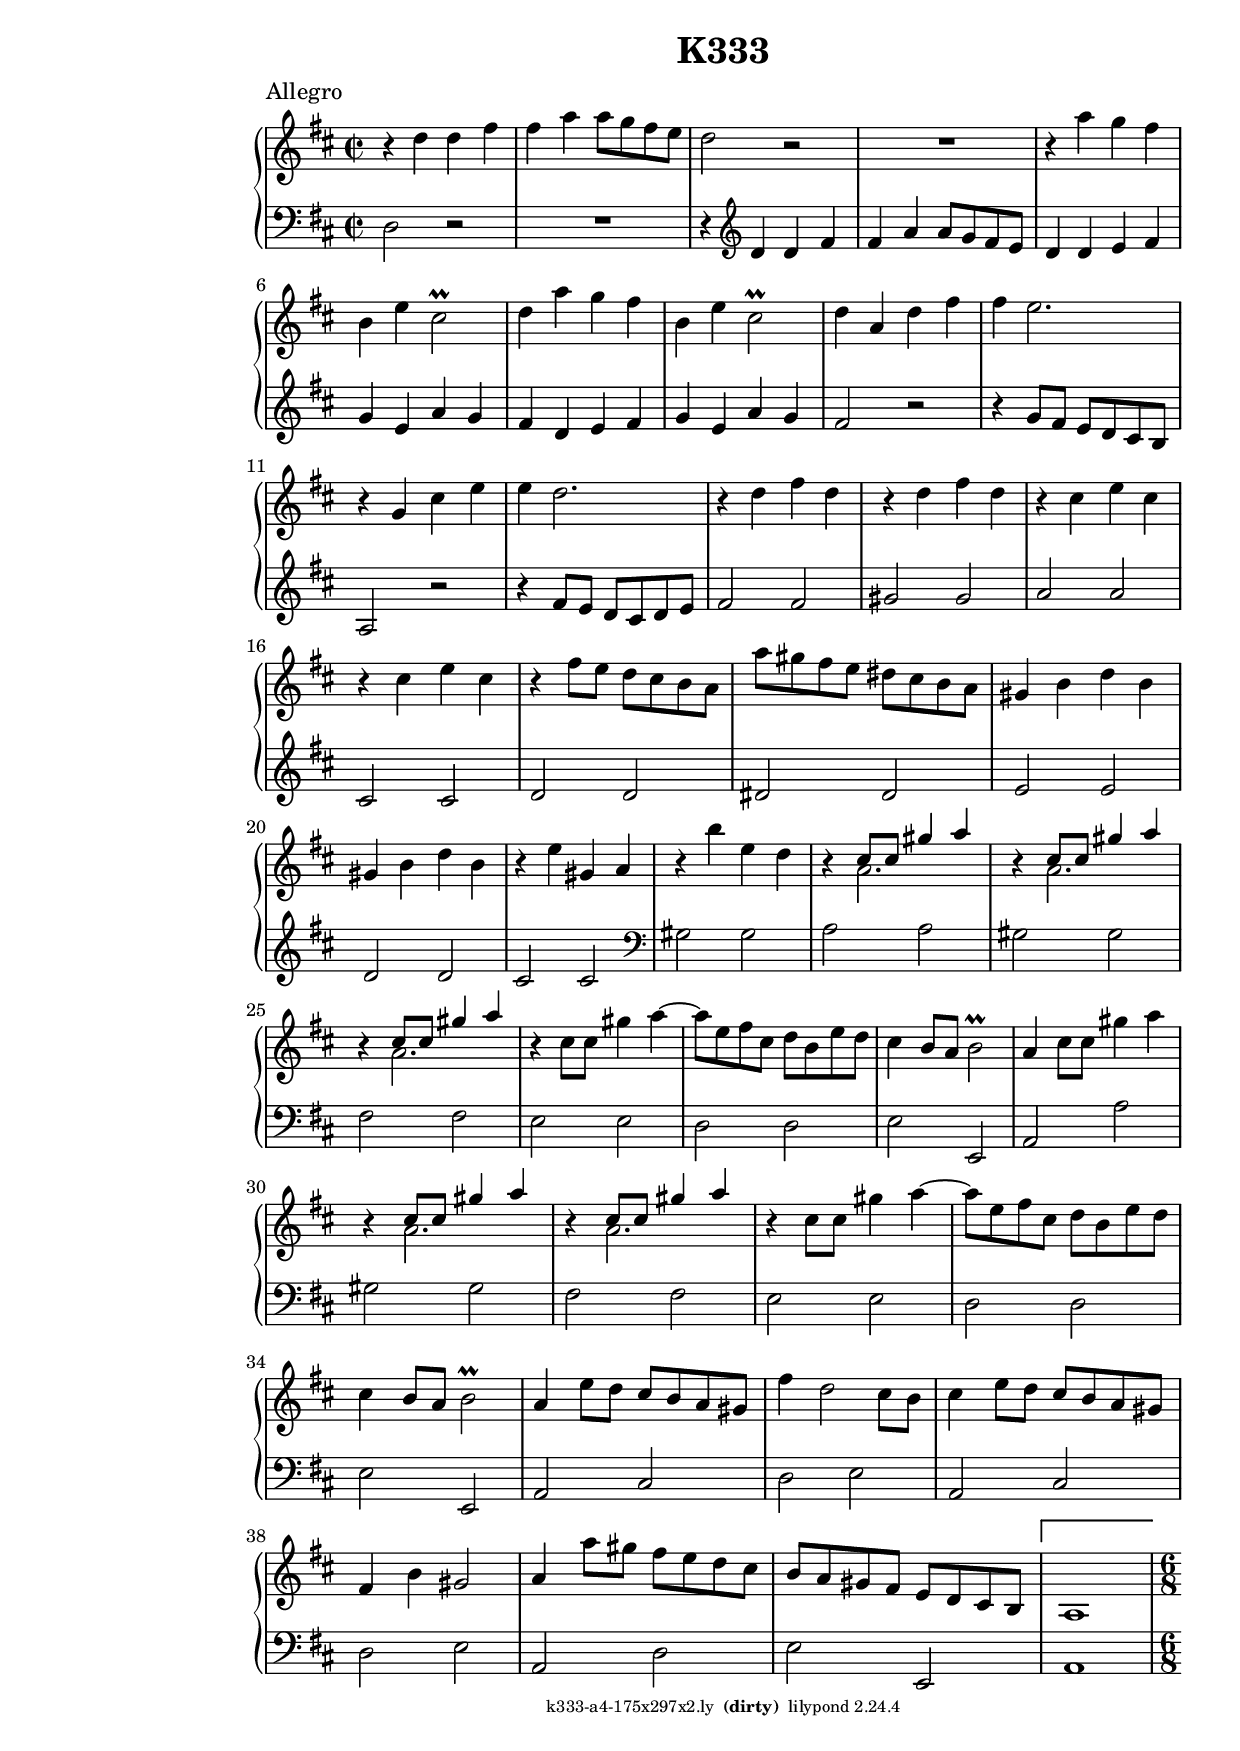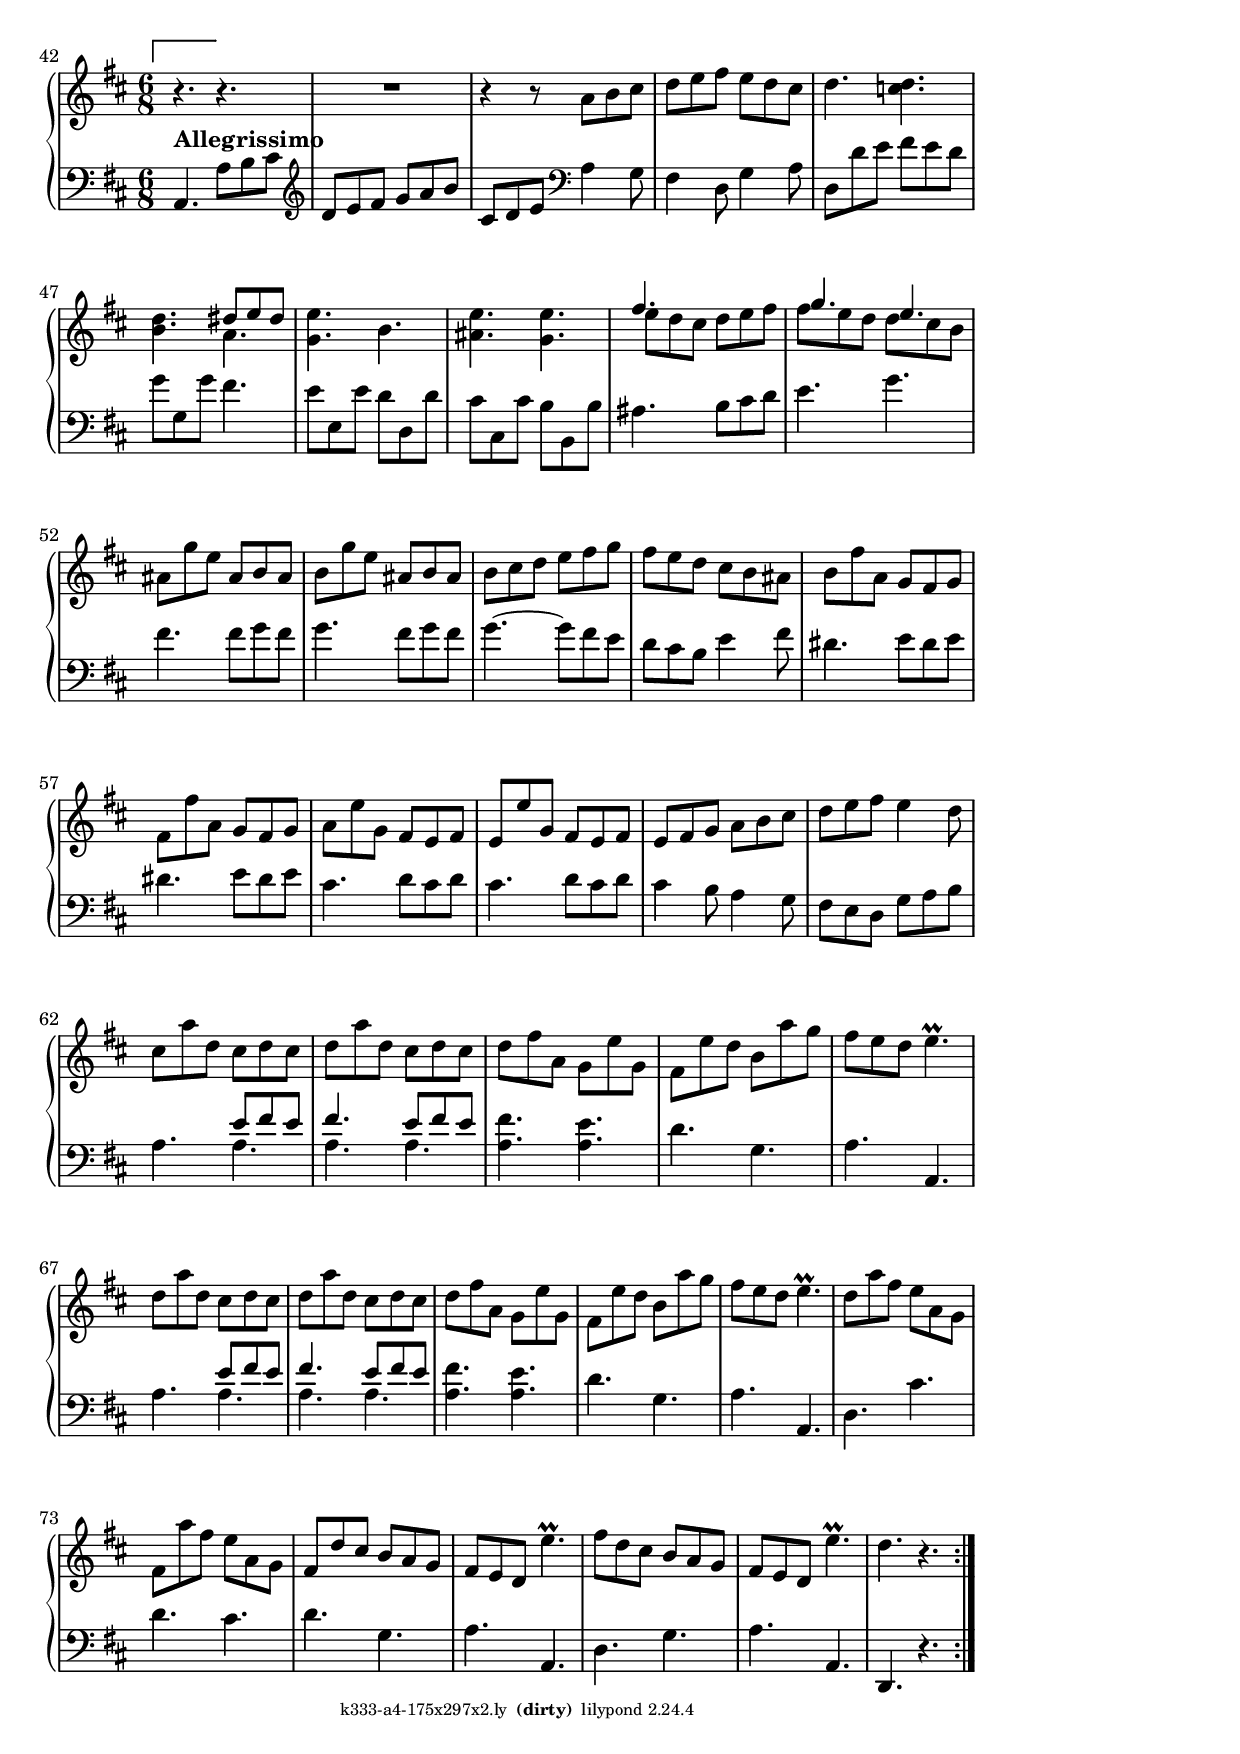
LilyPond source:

\version "2.19.20"

\include "../../include/general.ily"
\include "../../include/a4-175x297.ily"

#(set-global-staff-size 20.0)

breaks = {s1*41 \pageBreak }
\version "2.18.2"

\header {
  title = "K333"
  meter = "Allegro"
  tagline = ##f
}

global = {
  \key d \major
  \time 2/2
}

right = \relative c'' {
  \global
 
  \repeat volta 2 {
    r4 d d fis
    fis a a8 g fis e
    d2 r
    R1
    r4 a' g fis
    
    b, e cis2-\prall
    d4 a' g fis
    b, e cis2-\prall
    d4 a d fis
    fis e2.
    
    r4 g, cis e
    e d2.
    r4 d fis d
    r d fis d
    r cis e cis
    r cis e cis
    
    r fis8 e d cis b a
    a' gis fis e dis cis b a
    gis4 b d b
    gis b d b
    r e gis, a
    r b' e, d
    r4

    \repeat unfold 3 { 
      <<{ cis8 cis gis'4 a } \\ { a,2. }>> r4 }
    cis8 cis gis'4 a ~
    a8 e fis cis d b e d
    cis4 b8 a b2-\prall
    a4 cis8 cis gis'4 a r
    
    \repeat unfold 2 { 
      <<{ cis,8 cis gis'4 a } \\ { a,2. }>> r4 }
    cis8 cis gis'4 a ~
    a8 e fis cis d b e d
    cis4 b8 a b2-\prall
    a4 e'8 d cis b a gis
    fis'4 d2 cis8 b
    
    cis4 e8 d cis b a gis
    fis4 b gis2
    a4 a'8 gis fis e d cis
    b a gis fis e d cis b
    \set Score.repeatCommands = #'((volta ""))
    a1
    \set Score.repeatCommands = #'((volta #f))
  }

  \repeat volta 2 {
    \time 6/8

    \set Score.repeatCommands = #'((volta ""))
    r4.
    \set Score.repeatCommands = #'((volta #f))
    r
    R2.
    r4 r8 a' b cis
    d e fis e d cis
    d4. <c d>
    
    <b d> <<{ dis8 e dis } \\ { a4. }>>
    <g e'>4. b
    <ais e'> <g e'>
    <<{ fis'4. s } \\ { e8 d cis d e fis }>>
    <<{ g4. e } \\ { fis8 e d d cis b }>>
    
    ais g' e ais, b ais
    b g' e ais, b ais
    b cis d e fis g
    fis e d cis b ais
    b fis' a, g fis g
    
    fis fis' a, g fis g
    a e' g, fis e fis
    e e' g, fis e fis
    e fis g a b cis
    d e fis e4 d8
    
    cis a' d, cis d cis
    d a' d, cis d cis
    d fis a, g e' g,
    fis e' d b a' g
    fis e d e4.-\prall
    
    d8 a' d, cis d cis
    d  a' d, cis d cis
    d fis a, g e' g,
    fis e' d b a' g
    fis e d e4.-\prall
    d8 a' fis e a, g
    
    fis a' fis e a, g
    fis d' cis b a g
    fis e d e'4.-\prall
    fis8 d cis b a g
    fis e d e'4.-\prall 
    d4. r
  }
}
 
left = \relative c {
  \global
  
  \repeat volta 2 {
    d2 r
    R1
    r4 \clef treble d' d fis
    fis a a8 g fis e
    d4 d e fis
    
    g e a g
    fis d e fis
    g e a g
    fis2 r
    r4 g8 fis e d cis b
    
    a2 r
    r4 fis'8 e d cis d e
    fis2 fis
    gis gis
    a a
    cis, cis
    
    d d
    dis dis
    e e
    d d 
    cis cis
    
    \clef bass gis gis
    a a
    gis gis
    fis fis
    e e
    
    d d
    e e,
    a a'
    gis gis
    fis fis
    
    e e
    d d
    e e,
    a cis
    d e
    
    a, cis
    d e
    a, d 
    e e, 
    a1
  } 
  
  \repeat volta 2 {
    \time 6/8
    
    a4.^\markup { \bold "Allegrissimo" } a'8 b cis \clef treble
    d e fis g a b
    cis, d e \clef bass a,4 g8
    fis4 d8 g4 a8
    d, d' e fis e d
    
    g g, g' fis4.
    e8 e, e' d d, d'
    cis cis, cis' b b, b'
    ais4. b8 cis d
    e4. g
    
    fis fis8 g fis
    g4. fis8 g fis
    g4. ~ g8 fis e
    d cis b e4 fis8
    dis4. e8 dis e
    
    dis4. e8 dis e
    cis4. d8 cis d
    cis4. d8 cis d
    cis4 b8 a4 g8
    fis e d g a b
 
    \repeat unfold 2 {
      a4. <<{ e'8 fis e fis4. e8 fis e } \\
        { a,4. a a }>>
      <a fis'>4. <a e'>
      d g,
      a a,
    }
    
    d cis'
    d cis
    d g,
    a a,
    d g
    a a,
    d, r
  }
}

\score {
  \new PianoStaff <<
    \new Staff = "right" {
      << 
        \breaks
        \right
      >>
    }
    \new Staff = "left" { 
      <<
        \breaks
        \clef bass \left 
      >>
    }
  >>
  \layout { indent = 0 }
}

